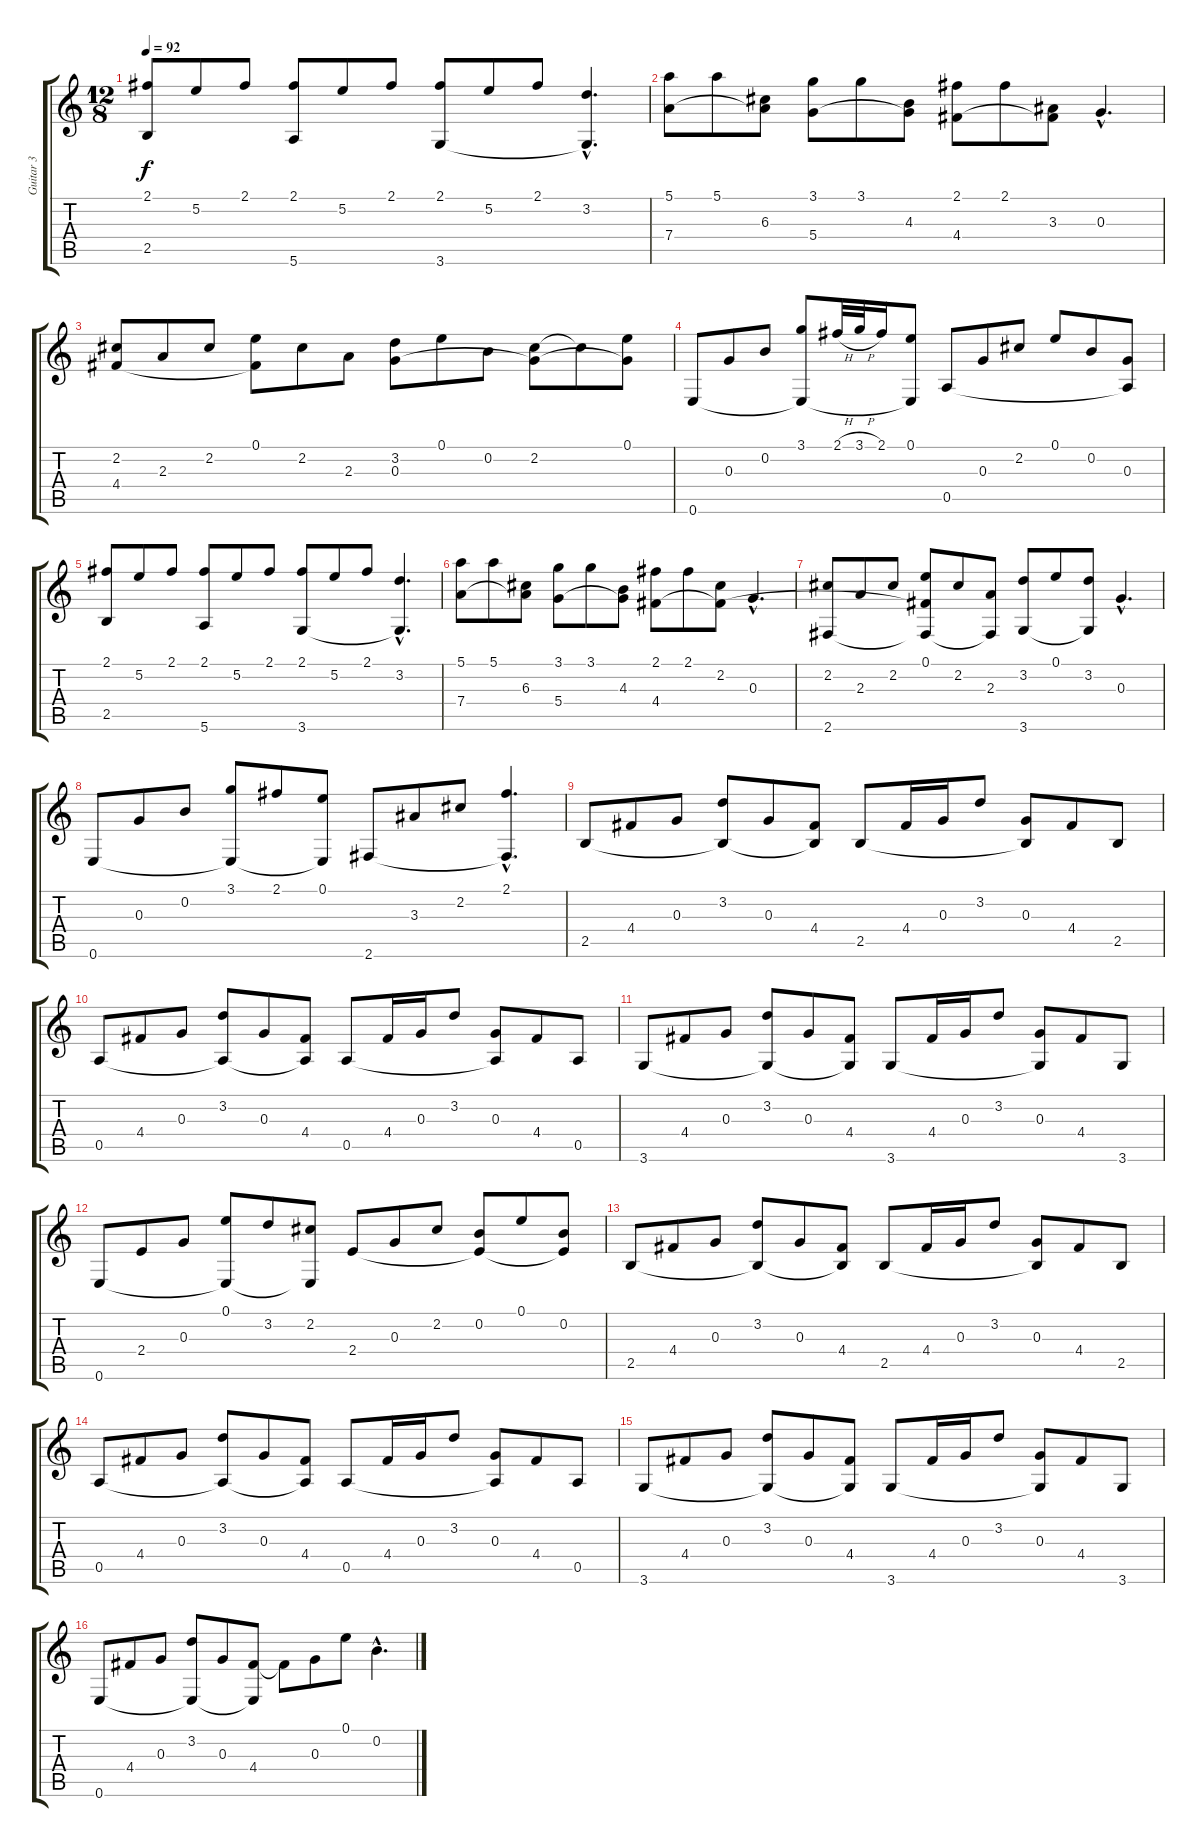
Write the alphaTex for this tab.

\track ("Guitar 3" "Guitar 3") {instrument acousticguitarnylon}
\staff {score tabs}
\tuning (E4 B3 G3 D3 A2 E2) {hide}
\ts (12 8)
\tempo 92
\clef g2
\ks c
(2.1 2.5).8{dy f instrument acousticguitarnylon} 5.2.8 2.1.8 (2.1 5.6).8 5.2.8 2.1.8 (2.1 3.6).8 5.2.8 2.1.8 (3.2{hac} 3.6{hac t}).4{d} |
(5.1 7.4).8 5.1.8 (6.3 7.4{t}).8 (3.1 5.4).8 3.1.8 (4.3 5.4{t}).8 (2.1 4.4).8 2.1.8 (3.3 4.4{t}).8 0.3{hac}.4{d} |
(2.2 4.4).8 2.3.8 2.2.8 (0.1 4.4{t}).8 2.2.8 2.3.8 (3.2 0.3).8 0.1.8 0.2.8 (2.2 0.3{t}).8 2.2{t}.8 (0.1 0.3{t}).8 |
0.6.8 0.3.8 0.2.8 (3.1 0.6{t}).8 2.1{h}.32 3.1{h}.32 2.1.16 (0.1 0.6{t}).8 0.5.8 0.3.8 2.2.8 0.1.8 0.2.8 (0.3 0.5{t}).8 |
(2.1 2.5).8 5.2.8 2.1.8 (2.1 5.6).8 5.2.8 2.1.8 (2.1 3.6).8 5.2.8 2.1.8 (3.2{hac} 3.6{hac t}).4{d} |
(5.1 7.4).8 5.1.8 (6.3 7.4{t}).8 (3.1 5.4).8 3.1.8 (4.3 5.4{t}).8 (2.1 4.4).8 2.1.8 (2.2 4.4{t}).8 0.3{hac}.4{d} |
(2.2 2.6).8 2.3.8 2.2.8 (0.1 4.4{t} 2.6{t}).8 2.2.8 (2.3 2.6{t}).8 (3.2 3.6).8 0.1.8 (3.2 3.6{t}).8 0.3{hac}.4{d} |
0.6.8 0.3.8 0.2.8 (3.1 0.6{t}).8 2.1.8 (0.1 0.6{t}).8 2.6.8 3.3.8 2.2.8 (2.1{hac} 2.6{hac t}).4{d} |
2.5.8 4.4.8 0.3.8 (3.2 2.5{t}).8 0.3.8 (4.4 2.5{t}).8 2.5.8 4.4.16 0.3.16 3.2.8 (0.3 2.5{t}).8 4.4.8 2.5.8 |
0.5.8 4.4.8 0.3.8 (3.2 0.5{t}).8 0.3.8 (4.4 0.5{t}).8 0.5.8 4.4.16 0.3.16 3.2.8 (0.3 0.5{t}).8 4.4.8 0.5.8 |
3.6.8 4.4.8 0.3.8 (3.2 3.6{t}).8 0.3.8 (4.4 3.6{t}).8 3.6.8 4.4.16 0.3.16 3.2.8 (0.3 3.6{t}).8 4.4.8 3.6.8 |
0.6.8 2.4.8 0.3.8 (0.1 0.6{t}).8 3.2.8 (2.2 0.6{t}).8 2.4.8 0.3.8 2.2.8 (0.2 2.4{t}).8 0.1.8 (0.2 2.4{t}).8 |
2.5.8 4.4.8 0.3.8 (3.2 2.5{t}).8 0.3.8 (4.4 2.5{t}).8 2.5.8 4.4.16 0.3.16 3.2.8 (0.3 2.5{t}).8 4.4.8 2.5.8 |
0.5.8 4.4.8 0.3.8 (3.2 0.5{t}).8 0.3.8 (4.4 0.5{t}).8 0.5.8 4.4.16 0.3.16 3.2.8 (0.3 0.5{t}).8 4.4.8 0.5.8 |
3.6.8 4.4.8 0.3.8 (3.2 3.6{t}).8 0.3.8 (4.4 3.6{t}).8 3.6.8 4.4.16 0.3.16 3.2.8 (0.3 3.6{t}).8 4.4.8 3.6.8 |
0.6.8 4.4.8 0.3.8 (3.2 0.6{t}).8 0.3.8 (4.4 0.6{t}).8 4.4{t}.8 0.3.8 0.1.8 0.2{hac}.4{d}
